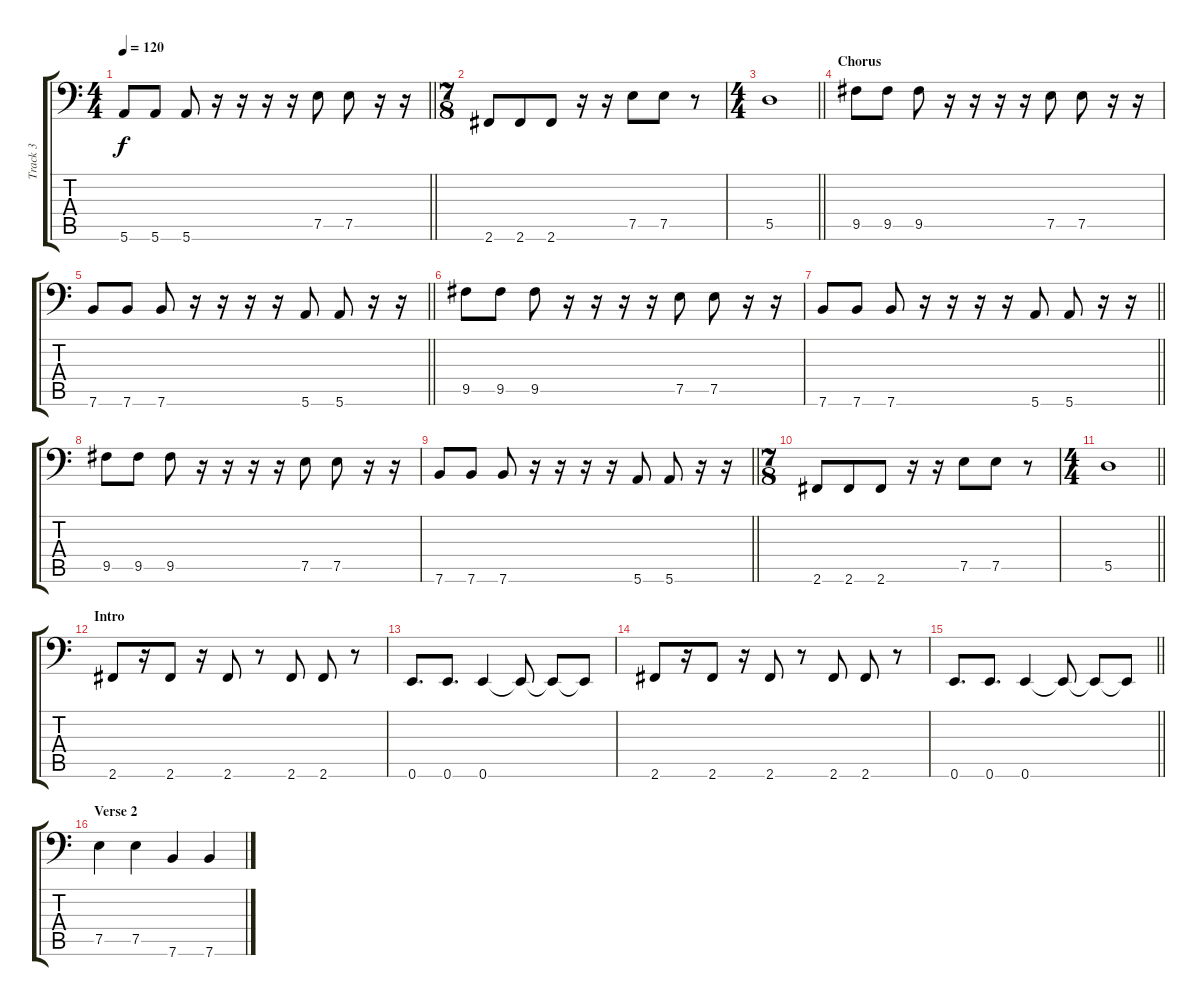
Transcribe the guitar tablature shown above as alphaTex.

\track ("Track 3" "Track 3") {instrument electricbassfinger}
\staff {score tabs}
\tuning (E3 B2 G2 D2 A1 E1) {hide}
\ts (4 4)
\tempo 120
\clef f4
\barLineRight lightlight
\ks c
5.6.8{dy f} 5.6.8 5.6.8 r.16 r.16 r.16 r.16 7.5.8 7.5.8 r.16 r.16 |
\ts (7 8)
2.6.8 2.6.8 2.6.8 r.16 r.16 7.5.8 7.5.8 r.8 |
\ts (4 4)
\barLineRight lightlight
5.5.1 |
\section ("" "Chorus")
9.5.8 9.5.8 9.5.8 r.16 r.16 r.16 r.16 7.5.8 7.5.8 r.16 r.16 |
\barLineRight lightlight
7.6.8 7.6.8 7.6.8 r.16 r.16 r.16 r.16 5.6.8 5.6.8 r.16 r.16 |
9.5.8 9.5.8 9.5.8 r.16 r.16 r.16 r.16 7.5.8 7.5.8 r.16 r.16 |
\barLineRight lightlight
7.6.8 7.6.8 7.6.8 r.16 r.16 r.16 r.16 5.6.8 5.6.8 r.16 r.16 |
9.5.8 9.5.8 9.5.8 r.16 r.16 r.16 r.16 7.5.8 7.5.8 r.16 r.16 |
\barLineRight lightlight
7.6.8 7.6.8 7.6.8 r.16 r.16 r.16 r.16 5.6.8 5.6.8 r.16 r.16 |
\ts (7 8)
2.6.8 2.6.8 2.6.8 r.16 r.16 7.5.8 7.5.8 r.8 |
\ts (4 4)
\barLineRight lightlight
5.5.1 |
\section ("" "Intro")
2.6.8 r.16 2.6.8 r.16 2.6.8 r.8 2.6.8 2.6.8 r.8 |
0.6.8{d} 0.6.8{d} 0.6.4 0.6{t}.8 0.6{t}.8 0.6{t}.8 |
2.6.8 r.16 2.6.8 r.16 2.6.8 r.8 2.6.8 2.6.8 r.8 |
\barLineRight lightlight
0.6.8{d} 0.6.8{d} 0.6.4 0.6{t}.8 0.6{t}.8 0.6{t}.8 |
\section ("" "Verse 2")
7.5.4 7.5.4 7.6.4 7.6.4
